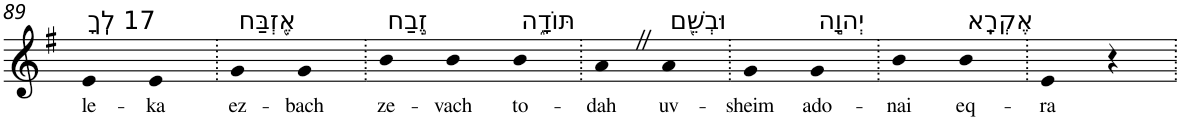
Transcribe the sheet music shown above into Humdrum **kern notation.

**kern	**text
*part1	*part1
*staff1	*staff1
*I"Piano	*
*I'Pno	*
!!LO:PB:g=z
*clefG2	*
*k[f#]	*
*G:	*
=89	=89
!LO:TX:a:t=17 לְֽךָ	!
!	!LO:LY:b
4e	le-
!	!LO:LY:b
4e	-ka
=90.	=90.
!LO:TX:a:t=אֶ֭זְבַּח	!
!	!LO:LY:b
4g	ez-
!	!LO:LY:b
4g	-bach
=91.	=91.
!LO:TX:a:t=זֶ֣בַח	!
!	!LO:LY:b
4b	ze-
!	!LO:LY:b
4b	-vach
!LO:TX:a:t=תּוֹדָ֑ה	!
!	!LO:LY:b
4b	to-
=92.	=92.
!	!LO:LY:b
4aZ	-dah
!LO:TX:a:t=וּבְשֵׁ֖ם	!
!	!LO:LY:b
4a	uv-
=93.	=93.
!	!LO:LY:b
4g	-sheim
!LO:TX:a:t=יְהוָ֣ה	!
!	!LO:LY:b
4g	ado-
=94.	=94.
!	!LO:LY:b
4b	-nai
!LO:TX:a:t=אֶקְרָֽא	!
!	!LO:LY:b
4b	eq-
=95.	=95.
!	!LO:LY:b
4e	-ra
4r	.
=.	=.
*-	*-
